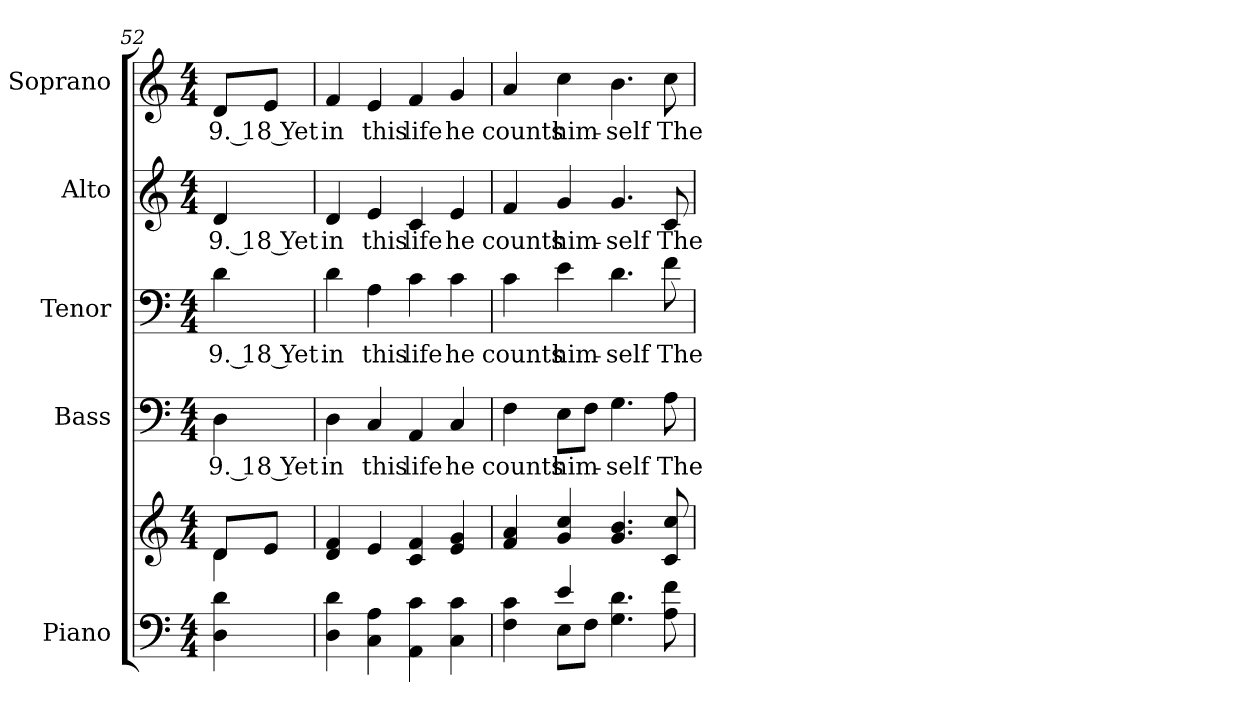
**kern	**kern	**kern	**text	**kern	**text	**kern	**text	**kern	**text
*part5	*part5	*part4	*part4	*part3	*part3	*part2	*part2	*part1	*part1
*staff6	*staff5	*staff4	*staff4	*staff3	*staff3	*staff2	*staff2	*staff1	*staff1
*I"Piano	*	*I"Bass	*	*I"Tenor	*	*I"Alto	*	*I"Soprano	*
*I'Pno.	*	*I'B.	*	*I'T.	*	*I'A.	*	*I'S.	*
*clefF4	*clefG2	*clefF4	*	*clefF4	*	*clefG2	*	*clefG2	*
*k[]	*k[]	*k[]	*	*k[]	*	*k[]	*	*k[]	*
*C:	*C:	*C:	*	*C:	*	*C:	*	*C:	*
*M4/4	*M4/4	*M4/4	*	*M4/4	*	*M4/4	*	*M4/4	*
=52	=52	=52	=52	=52	=52	=52	=52	=52	=52
*	*^	*	*	*	*	*	*	*	*
!	!	!	!	!LO:LY:b:color=#000000	!	!	!	!	!	!
!	!	!	!	!	!	!LO:LY:b:color=#000000	!	!	!	!
!	!	!	!	!	!	!	!	!LO:LY:b:color=#000000	!	!
!	!	!	!	!	!	!	!	!	!	!LO:LY:b:color=#000000
4Di\ 4di	8di/L	4di\	4Di\	9. 18 Yet	4di\	9. 18 Yet	4di/	9. 18 Yet	8di/L	9. 18 Yet
.	8ei/J	.	.	.	.	.	.	.	8ei/J	.
*	*v	*v	*	*	*	*	*	*	*	*
=53	=53	=53	=53	=53	=53	=53	=53	=53	=53
!	!	!	!LO:LY:b:color=#000000	!	!	!	!	!	!
!	!	!	!	!	!LO:LY:b:color=#000000	!	!	!	!
!	!	!	!	!	!	!	!LO:LY:b:color=#000000	!	!
!	!	!	!	!	!	!	!	!	!LO:LY:b:color=#000000
4Di\ 4di	4di/ 4fi	4Di\	in	4di\	in	4di/	in	4fi/	in
!	!	!	!LO:LY:b:color=#000000	!	!	!	!	!	!
!	!	!	!	!	!LO:LY:b:color=#000000	!	!	!	!
!	!	!	!	!	!	!	!LO:LY:b:color=#000000	!	!
!	!	!	!	!	!	!	!	!	!LO:LY:b:color=#000000
4Ci\ 4Ai	4ei/	4Ci/	this	4Ai\	this	4ei/	this	4ei/	this
!	!	!	!LO:LY:b:color=#000000	!	!	!	!	!	!
!	!	!	!	!	!LO:LY:b:color=#000000	!	!	!	!
!	!	!	!	!	!	!	!LO:LY:b:color=#000000	!	!
!	!	!	!	!	!	!	!	!	!LO:LY:b:color=#000000
4AAi\ 4ci	4ci/ 4fi	4AAi/	life	4ci\	life	4ci/	life	4fi/	life
!	!	!	!LO:LY:b:color=#000000	!	!	!	!	!	!
!	!	!	!	!	!LO:LY:b:color=#000000	!	!	!	!
!	!	!	!	!	!	!	!LO:LY:b:color=#000000	!	!
!	!	!	!	!	!	!	!	!	!LO:LY:b:color=#000000
4Ci\ 4ci	4ei/ 4gi	4Ci/	he	4ci\	he	4ei/	he	4gi/	he
=54	=54	=54	=54	=54	=54	=54	=54	=54	=54
*^	*	*	*	*	*	*	*	*	*
!	!	!	!	!LO:LY:b:color=#000000	!	!	!	!	!	!
!	!	!	!	!	!	!LO:LY:b:color=#000000	!	!	!	!
!	!	!	!	!	!	!	!	!LO:LY:b:color=#000000	!	!
!	!	!	!	!	!	!	!	!	!	!LO:LY:b:color=#000000
4Fi\ 4ci	4ryy	4fi/ 4ai	4Fi\	counts	4ci\	counts	4fi/	counts	4ai/	counts
!	!	!	!	!LO:LY:b:color=#000000	!	!	!	!	!	!
!	!	!	!	!	!	!LO:LY:b:color=#000000	!	!	!	!
!	!	!	!	!	!	!	!	!LO:LY:b:color=#000000	!	!
!	!	!	!	!	!	!	!	!	!	!LO:LY:b:color=#000000
4ei/	8Ei\L	4gi/ 4cci	8Ei\L	him-	4ei\	him-	4gi/	him-	4cci\	him-
.	8Fi\J	.	8Fi\J	.	.	.	.	.	.	.
!	!	!	!	!LO:LY:b:color=#000000	!	!	!	!	!	!
!	!	!	!	!	!	!LO:LY:b:color=#000000	!	!	!	!
!	!	!	!	!	!	!	!	!LO:LY:b:color=#000000	!	!
!	!	!	!	!	!	!	!	!	!	!LO:LY:b:color=#000000
4.Gi\ 4.di	2ryy	4.gi/ 4.bi	4.Gi\	-self	4.di\	-self	4.gi/	-self	4.bi\	-self
!	!	!	!	!LO:LY:b:color=#000000	!	!	!	!	!	!
!	!	!	!	!	!	!LO:LY:b:color=#000000	!	!	!	!
!	!	!	!	!	!	!	!	!LO:LY:b:color=#000000	!	!
!	!	!	!	!	!	!	!	!	!	!LO:LY:b:color=#000000
8Ai\ 8fi	.	8ci/ 8cci	8Ai\	The	8fi\	The	8ci/	The	8cci\	The
*v	*v	*	*	*	*	*	*	*	*	*
=	=	=	=	=	=	=	=	=	=
*-	*-	*-	*-	*-	*-	*-	*-	*-	*-
